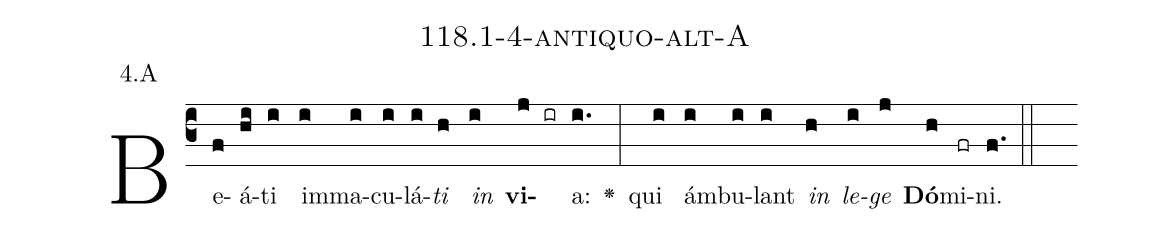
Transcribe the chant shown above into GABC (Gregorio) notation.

name: 118.1-4-antiquo-alt-A;
annotation: 4.A;
%%
(c3)Be(f)á(hi)ti(i) im(i)ma(i)cu(i)lá(i)<i>ti</i>(h) <i>in</i>(i) <b>vi</b>(j ir)a:(i.) <v>\greheightstar</v>(:) qui(i) ám(i)bu(i)lant(i) <i>in</i>(h) <i>le</i>(i)<i>ge</i>(j) <b>Dó</b>(h)mi(fr)ni.(f.) (::)


%E(i) u(h) o(i) u(j) a(h) e.(f.) (::)
